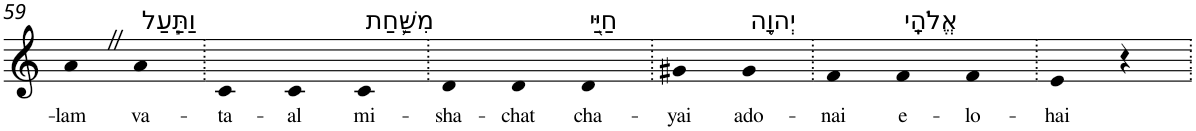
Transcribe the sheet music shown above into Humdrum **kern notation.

**kern	**text
*part1	*part1
*staff1	*staff1
*I"Piano	*
*I'Pno	*
!!LO:PB:g=z
*clefG2	*
*k[]	*
=59	=59
!	!LO:LY:b
4aZ	-lam
!LO:TX:a:t=וַתַּ֧עַל	!
!	!LO:LY:b
4a	va-
=60.	=60.
!	!LO:LY:b
4c	-ta-
!	!LO:LY:b
4c	-al
!LO:TX:a:t=מִשַּׁ֛חַת	!
!	!LO:LY:b
4c	mi-
=61.	=61.
!	!LO:LY:b
4d	-sha-
!	!LO:LY:b
4d	-chat
!LO:TX:a:t=חַיַּ֖י	!
!	!LO:LY:b
4d	cha-
=62.	=62.
!	!LO:LY:b
4g#X	-yai
!LO:TX:a:t=יְהוָ֥ה	!
!	!LO:LY:b
4g#	ado-
=63.	=63.
!	!LO:LY:b
4f	-nai
!LO:TX:a:t=אֱלֹהָֽי	!
!	!LO:LY:b
4f	e-
!	!LO:LY:b
4f	-lo-
=64.	=64.
!	!LO:LY:b
4e	-hai
4r	.
=.	=.
*-	*-
